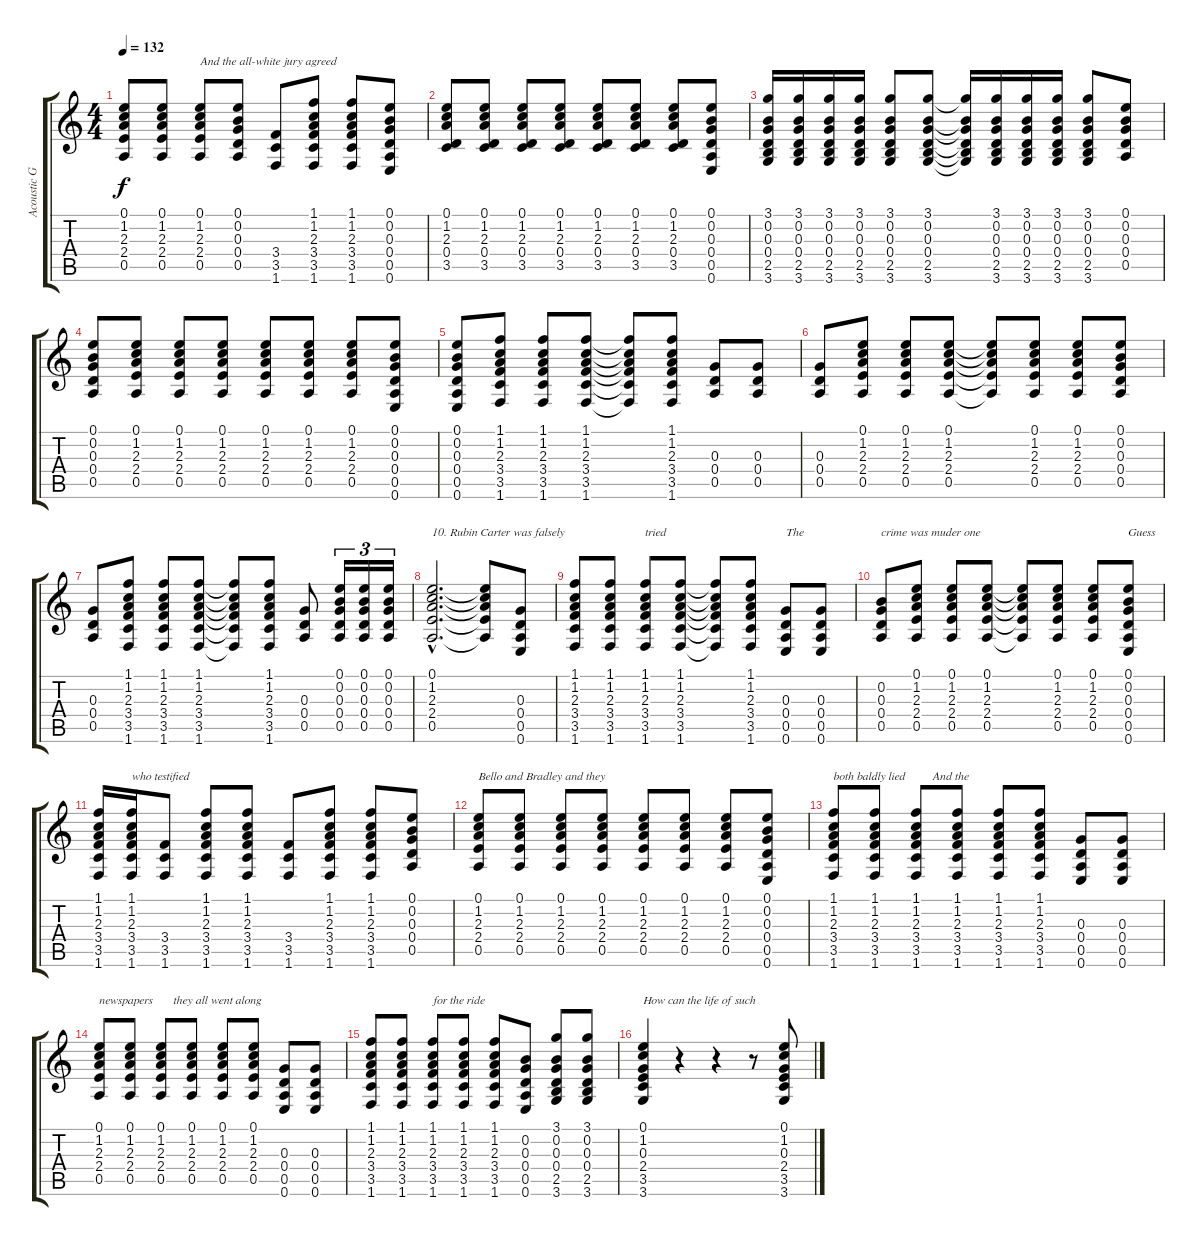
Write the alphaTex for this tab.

\track ("Acoustic Guitar" "Acoustic G") {instrument acousticguitarsteel}
\staff {score tabs}
\tuning (E4 B3 G3 D3 A2 E2) {hide}
\ts (4 4)
\tempo 132
\clef g2
\ks c
(0.1 1.2 2.3 2.4 0.5).8{dy f} (0.1 1.2 2.3 2.4 0.5).8 (0.1 1.2 2.3 2.4 0.5).8{txt "And the all-white jury agreed"} (0.1 0.2 0.3 0.4 0.5).8 (3.4 3.5 1.6).8 (1.1 1.2 2.3 3.4 3.5 1.6).8 (1.1 1.2 2.3 3.4 3.5 1.6).8 (0.1 0.2 0.3 0.4 0.5 0.6).8 |
(0.1 1.2 2.3 0.4 3.5).8 (0.1 1.2 2.3 0.4 3.5).8 (0.1 1.2 2.3 0.4 3.5).8 (0.1 1.2 2.3 0.4 3.5).8 (0.1 1.2 2.3 0.4 3.5).8 (0.1 1.2 2.3 0.4 3.5).8 (0.1 1.2 2.3 0.4 3.5).8 (0.1 0.2 0.3 0.4 0.5 0.6).8 |
(3.1 0.2 0.3 0.4 2.5 3.6).16 (3.1 0.2 0.3 0.4 2.5 3.6).16 (3.1 0.2 0.3 0.4 2.5 3.6).16 (3.1 0.2 0.3 0.4 2.5 3.6).16 (3.1 0.2 0.3 0.4 2.5 3.6).8 (3.1 0.2 0.3 0.4 2.5 3.6).8 (3.1{t} 0.2{t} 0.3{t} 0.4{t} 2.5{t} 3.6{t}).16 (3.1 0.2 0.3 0.4 2.5 3.6).16 (3.1 0.2 0.3 0.4 2.5 3.6).16 (3.1 0.2 0.3 0.4 2.5 3.6).16 (3.1 0.2 0.3 0.4 2.5 3.6).8 (0.1 0.2 0.3 0.4 0.5).8 |
(0.1 0.2 0.3 0.4 0.5).8 (0.1 1.2 2.3 2.4 0.5).8 (0.1 1.2 2.3 2.4 0.5).8 (0.1 1.2 2.3 2.4 0.5).8 (0.1 1.2 2.3 2.4 0.5).8 (0.1 1.2 2.3 2.4 0.5).8 (0.1 1.2 2.3 2.4 0.5).8 (0.1 0.2 0.3 0.4 0.5 0.6).8 |
(0.1 0.2 0.3 0.4 0.5 0.6).8 (1.1 1.2 2.3 3.4 3.5 1.6).8 (1.1 1.2 2.3 3.4 3.5 1.6).8 (1.1 1.2 2.3 3.4 3.5 1.6).8 (1.1{t} 1.2{t} 2.3{t} 3.4{t} 3.5{t} 1.6{t}).8 (1.1 1.2 2.3 3.4 3.5 1.6).8 (0.3 0.4 0.5).8 (0.3 0.4 0.5).8 |
(0.3 0.4 0.5).8 (0.1 1.2 2.3 2.4 0.5).8 (0.1 1.2 2.3 2.4 0.5).8 (0.1 1.2 2.3 2.4 0.5).8 (0.1{t} 1.2{t} 2.3{t} 2.4{t} 0.5{t}).8 (0.1 1.2 2.3 2.4 0.5).8 (0.1 1.2 2.3 2.4 0.5).8 (0.1 0.2 0.3 0.4 0.5).8 |
(0.3 0.4 0.5).8 (1.1 1.2 2.3 3.4 3.5 1.6).8 (1.1 1.2 2.3 3.4 3.5 1.6).8 (1.1 1.2 2.3 3.4 3.5 1.6).8 (1.1{t} 1.2{t} 2.3{t} 3.4{t} 3.5{t} 1.6{t}).8 (1.1 1.2 2.3 3.4 3.5 1.6).8 (0.3 0.4 0.5).8 (0.1 0.2 0.3 0.4 0.5).16{tu (3 2)} (0.1 0.2 0.3 0.4 0.5).16{tu (3 2)} (0.1 0.2 0.3 0.4 0.5).16{tu (3 2)} |
(0.1{hac} 1.2{hac} 2.3{hac} 2.4{hac} 0.5{hac}).2{d txt "10. Rubin Carter was falsely"} (0.1{t} 1.2{t} 2.3{t} 2.4{t} 0.5{t}).8 (0.3 0.4 0.5 0.6).8 |
(1.1 1.2 2.3 3.4 3.5 1.6).8 (1.1 1.2 2.3 3.4 3.5 1.6).8 (1.1 1.2 2.3 3.4 3.5 1.6).8{txt "tried"} (1.1 1.2 2.3 3.4 3.5 1.6).8 (1.1{t} 1.2{t} 2.3{t} 3.4{t} 3.5{t} 1.6{t}).8 (1.1 1.2 2.3 3.4 3.5 1.6).8 (0.3 0.4 0.5 0.6).8{txt "The"} (0.3 0.4 0.5 0.6).8 |
(0.2 0.3 0.4 0.5).8{txt "crime was muder one"} (0.1 1.2 2.3 2.4 0.5).8 (0.1 1.2 2.3 2.4 0.5).8 (0.1 1.2 2.3 2.4 0.5).8 (0.1{t} 1.2{t} 2.3{t} 2.4{t} 0.5{t}).8 (0.1 1.2 2.3 2.4 0.5).8 (0.1 1.2 2.3 2.4 0.5).8 (0.1 0.2 0.3 0.4 0.5 0.6).8{txt "Guess"} |
(1.1 1.2 2.3 3.4 3.5 1.6).16 (1.1 1.2 2.3 3.4 3.5 1.6).16{txt "who testified"} (3.4 3.5 1.6).8 (1.1 1.2 2.3 3.4 3.5 1.6).8 (1.1 1.2 2.3 3.4 3.5 1.6).8 (3.4 3.5 1.6).8 (1.1 1.2 2.3 3.4 3.5 1.6).8 (1.1 1.2 2.3 3.4 3.5 1.6).8 (0.1 0.2 0.3 0.4 0.5).8 |
(0.1 1.2 2.3 2.4 0.5).8{txt "Bello and Bradley and they "} (0.1 1.2 2.3 2.4 0.5).8 (0.1 1.2 2.3 2.4 0.5).8 (0.1 1.2 2.3 2.4 0.5).8 (0.1 1.2 2.3 2.4 0.5).8 (0.1 1.2 2.3 2.4 0.5).8 (0.1 1.2 2.3 2.4 0.5).8 (0.1 0.2 0.3 0.4 0.5 0.6).8 |
(1.1 1.2 2.3 3.4 3.5 1.6).8{txt "both baldly lied         And the"} (1.1 1.2 2.3 3.4 3.5 1.6).8 (1.1 1.2 2.3 3.4 3.5 1.6).8 (1.1 1.2 2.3 3.4 3.5 1.6).8 (1.1 1.2 2.3 3.4 3.5 1.6).8 (1.1 1.2 2.3 3.4 3.5 1.6).8 (0.3 0.4 0.5 0.6).8 (0.3 0.4 0.5 0.6).8 |
(0.1 1.2 2.3 2.4 0.5).8{txt "newspapers       they all went along"} (0.1 1.2 2.3 2.4 0.5).8 (0.1 1.2 2.3 2.4 0.5).8 (0.1 1.2 2.3 2.4 0.5).8 (0.1 1.2 2.3 2.4 0.5).8 (0.1 1.2 2.3 2.4 0.5).8 (0.3 0.4 0.5 0.6).8 (0.3 0.4 0.5 0.6).8 |
(1.1 1.2 2.3 3.4 3.5 1.6).8 (1.1 1.2 2.3 3.4 3.5 1.6).8 (1.1 1.2 2.3 3.4 3.5 1.6).8{txt "for the ride"} (1.1 1.2 2.3 3.4 3.5 1.6).8 (1.1 1.2 2.3 3.4 3.5 1.6).8 (0.2 0.3 0.4 0.5 0.6).8 (3.1 0.2 0.3 0.4 2.5 3.6).8 (3.1 0.2 0.3 0.4 2.5 3.6).8 |
(0.1 1.2 0.3 2.4 3.5 3.6).4{txt "How can the life of such"} r.4 r.4 r.8 (0.1 1.2 0.3 2.4 3.5 3.6).8
